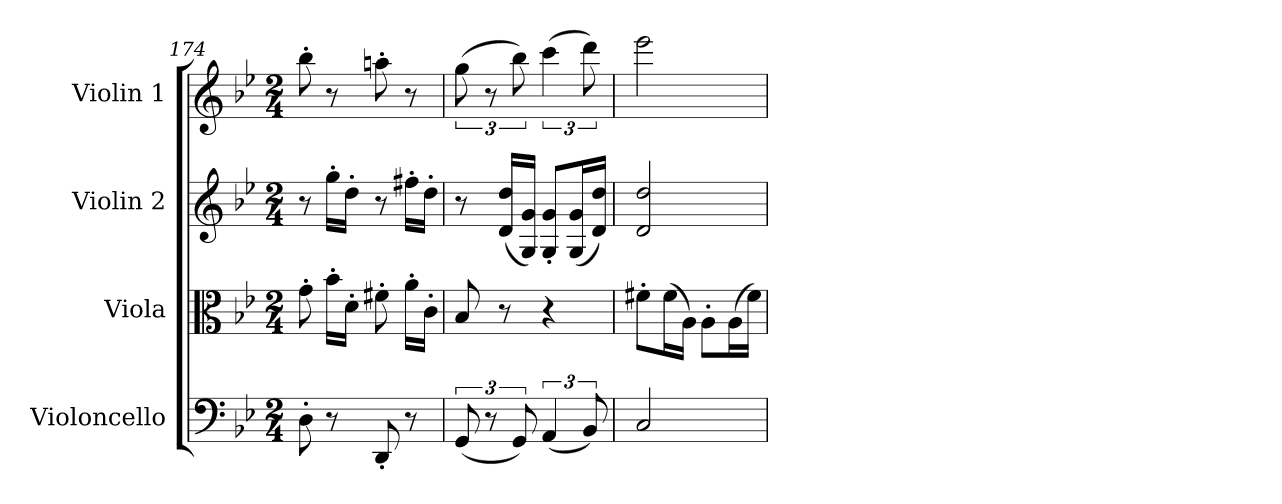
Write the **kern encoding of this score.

**kern	**kern	**kern	**kern
*part4	*part3	*part2	*part1
*staff4	*staff3	*staff2	*staff1
*I"Violoncello	*I"Viola	*I"Violin 2	*I"Violin 1
*I'Vc	*I'Vla	*I'Vln	*I'Vln
*clefF4	*clefC3	*clefG2	*clefG2
*k[b-e-]	*k[b-e-]	*k[b-e-]	*k[b-e-]
*M2/4	*M2/4	*M2/4	*M2/4
=174	=174	=174	=174
8D'\	8g'\	8r	8bb-'\
8r	16b-'\LL	16gg'\LL	8r
.	16d'\JJ	16dd'\JJ	.
8DD'/	8f#X'\	8r	8aan'\
8r	16a'\LL	16ff#X'\LL	8r
.	16c'\JJ	16dd'\JJ	.
=175	=175	=175	=175
(12GG/	8B-/	8r	(12gg\
12r	.	.	12r
.	8r	(16d/ 16dd/LL	.
12GG/)	.	.	12bb-\)
.	.	16G/ 16g/JJ)	.
(6AA/	4r	8G/' 8g/'L	(6ccc\
.	.	(16G/ 16g/L	.
12BB-/)	.	.	12ddd\)
.	.	16d/ 16dd/JJ)	.
=176	=176	=176	=176
2C/	8f#X'\L	2d/ 2dd/	2eee-\
.	(16f#\L	.	.
.	16A\JJ)	.	.
.	8A'\L	.	.
.	(16A\L	.	.
.	16f#\JJ)	.	.
=	=	=	=
*-	*-	*-	*-
